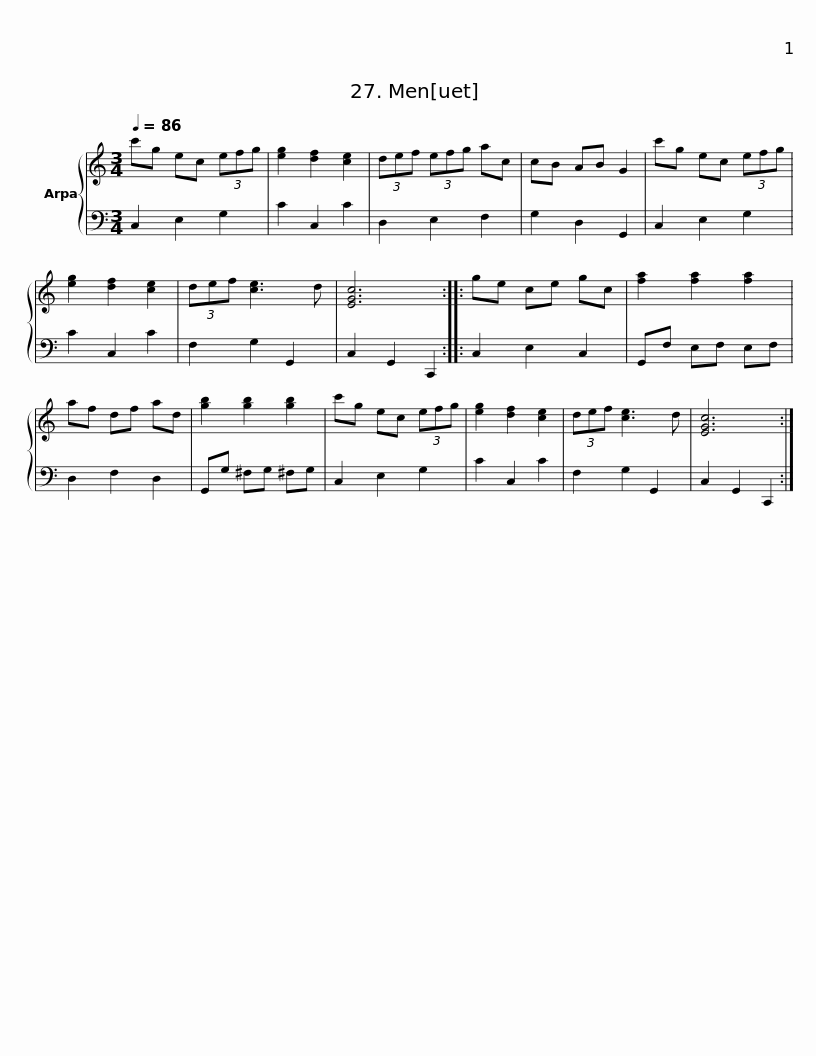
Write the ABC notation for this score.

X:1
%%score { 1 | 2 }
L:1/8
Q:1/4=86
M:3/4
I:linebreak $
K:C
V:1 treble
V:2 bass
V:1
 c'g ec (3efg | [eg]2 [df]2 [ce]2 | (3def (3efg ac | cB AB G2 | c'g ec (3efg | %5
 [eg]2 [df]2 [ce]2 | (3def [ce]3 d | [EGc]6 ::$ ge ce gc | [fa]2 [fa]2 [fa]2 | %10
 af df ad | [gb]2 [gb]2 [gb]2 | c'g ec (3efg | [eg]2 [df]2 [ce]2 | (3def [ce]3 d |$ %15
 [EGc]6 :| %16
V:2
 C,2 E,2 G,2 | C2 C,2 C2 | D,2 E,2 F,2 | G,2 D,2 G,,2 | C,2 E,2 G,2 | %5
 C2 C,2 C2 | F,2 G,2 G,,2 | C,2 G,,2 C,,2 ::$ C,2 E,2 C,2 | G,,F, E,F, E,F, | %10
 D,2 F,2 D,2 | G,,G, ^F,G, ^F,G, | C,2 E,2 G,2 | C2 C,2 C2 | F,2 G,2 G,,2 |$ %15
 C,2 G,,2 C,,2 :| %16
